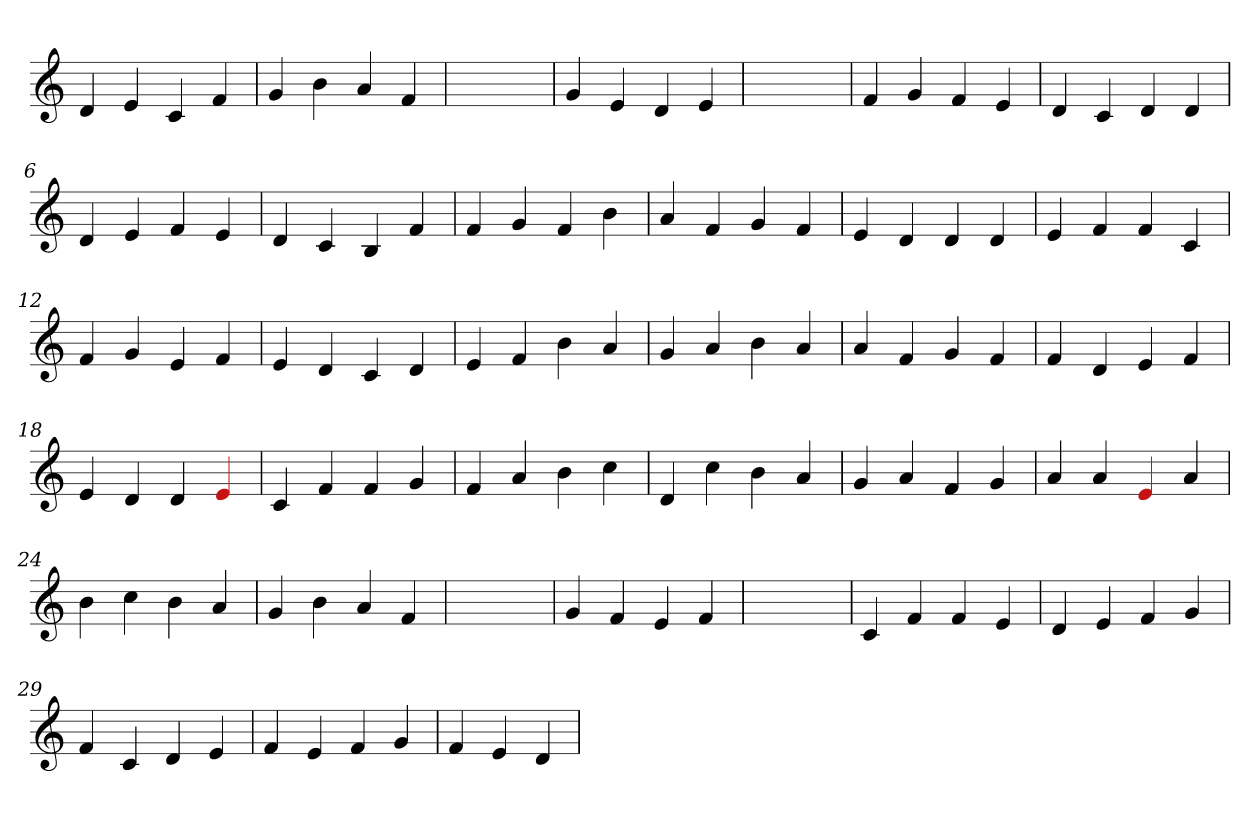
**kern
*part1
*staff1
*clefG2
=1
4d
4e
4c
4f
=2
4g
4b
4a
4f
=3
1ryy
=3
4g
4e
4d
4e
=4
1ryy
=4
4f
4g
4f
4e
=5
4d
4c
4d
4d
=6
4d
4e
4f
4e
=7
4d
4c
4B
4f
=8
4f
4g
4f
4b
=9
4a
4f
4g
4f
=10
4e
4d
4d
4d
=11
4e
4f
4f
4c
=12
4f
4g
4e
4f
=13
4e
4d
4c
4d
=14
4e
4f
4b
4a
=15
4g
4a
4b
4a
=16
4a
4f
4g
4f
=17
4f
4d
4e
4f
=18
4e
4d
4d
4Re
=19
4c
4f
4f
4g
=20
4f
4a
4b
4cc
=21
4d
4cc
4b
4a
=22
4g
4a
4f
4g
=23
4a
4a
4Re
4a
=24
4b
4cc
4b
4a
=25
4g
4b
4a
4f
=26
1ryy
=26
4g
4f
4e
4f
=27
1ryy
=27
4c
4f
4f
4e
=28
4d
4e
4f
4g
=29
4f
4c
4d
4e
=30
4f
4e
4f
4g
=31
4f
4e
4d
=
*-
